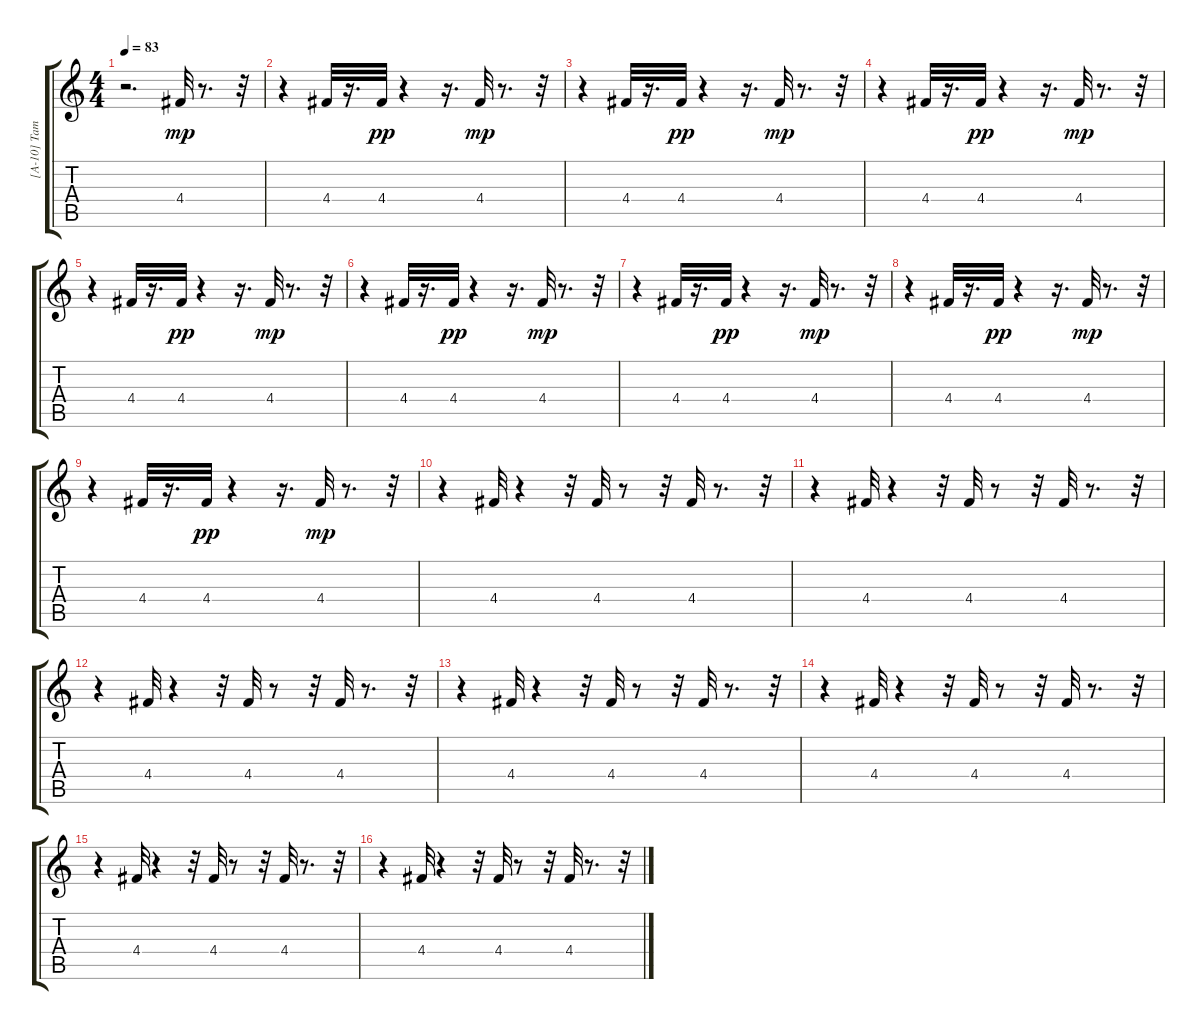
\track ("[A-10] Tambourin" "[A-10] Tam") {instrument distortionguitar}
\staff {score tabs}
\tuning (E4 B3 G3 D3 A2 E2) {hide}
\ts (4 4)
\tempo 83
\clef g2
\ks c
r.2{d dy mp} 4.4.32 r.8{d} r.32 |
r.4 4.4.32 r.16{d} 4.4.32{dy pp} r.4 r.16{d} 4.4.32{dy mp} r.8{d} r.32 |
r.4 4.4.32 r.16{d} 4.4.32{dy pp} r.4 r.16{d} 4.4.32{dy mp} r.8{d} r.32 |
r.4 4.4.32 r.16{d} 4.4.32{dy pp} r.4 r.16{d} 4.4.32{dy mp} r.8{d} r.32 |
r.4 4.4.32 r.16{d} 4.4.32{dy pp} r.4 r.16{d} 4.4.32{dy mp} r.8{d} r.32 |
r.4 4.4.32 r.16{d} 4.4.32{dy pp} r.4 r.16{d} 4.4.32{dy mp} r.8{d} r.32 |
r.4 4.4.32 r.16{d} 4.4.32{dy pp} r.4 r.16{d} 4.4.32{dy mp} r.8{d} r.32 |
r.4 4.4.32 r.16{d} 4.4.32{dy pp} r.4 r.16{d} 4.4.32{dy mp} r.8{d} r.32 |
r.4 4.4.32 r.16{d} 4.4.32{dy pp} r.4 r.16{d} 4.4.32{dy mp} r.8{d} r.32 |
r.4 4.4.32 r.4 r.32 4.4.32 r.8 r.32 4.4.32 r.8{d} r.32 |
r.4 4.4.32 r.4 r.32 4.4.32 r.8 r.32 4.4.32 r.8{d} r.32 |
r.4 4.4.32 r.4 r.32 4.4.32 r.8 r.32 4.4.32 r.8{d} r.32 |
r.4 4.4.32 r.4 r.32 4.4.32 r.8 r.32 4.4.32 r.8{d} r.32 |
r.4 4.4.32 r.4 r.32 4.4.32 r.8 r.32 4.4.32 r.8{d} r.32 |
r.4 4.4.32 r.4 r.32 4.4.32 r.8 r.32 4.4.32 r.8{d} r.32 |
r.4 4.4.32 r.4 r.32 4.4.32 r.8 r.32 4.4.32 r.8{d} r.32
